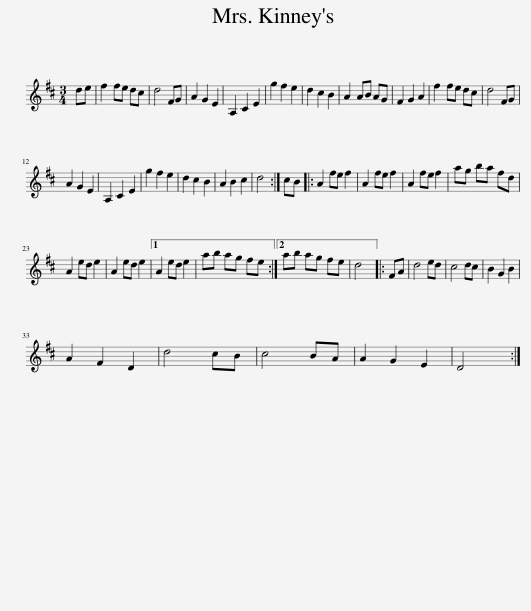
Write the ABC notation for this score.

X:1
L:1/8
M:3/4
I:linebreak $
K:D
V:1 treble
V:1
 de | f2 fe dc | d4 FG | A2 G2 E2 | A,2 C2 E2 | %5
 g2 f2 e2 | d2 c2 B2 | A2 AB AG | F2 G2 A2 | f2 fe dc | %10
 d4 FG |$ A2 G2 E2 | A,2 C2 E2 | g2 f2 e2 | d2 c2 B2 | %15
 A2 B2 c2 | d4 :| cB |: A2 fe f2 | A2 fe f2 | %20
 A2 fe f2 | ag ba fd |$ A2 ed e2 | A2 ed e2 |1 A2 ed e2 | %25
 ab ag fe :|2 ab ag fe | d4 |: FA | d4 ed | %30
 c4 dc | B2 G2 B2 |$ A2 F2 D2 | d4 cB | c4 BA | %35
 A2 G2 E2 | D4 :| %37
